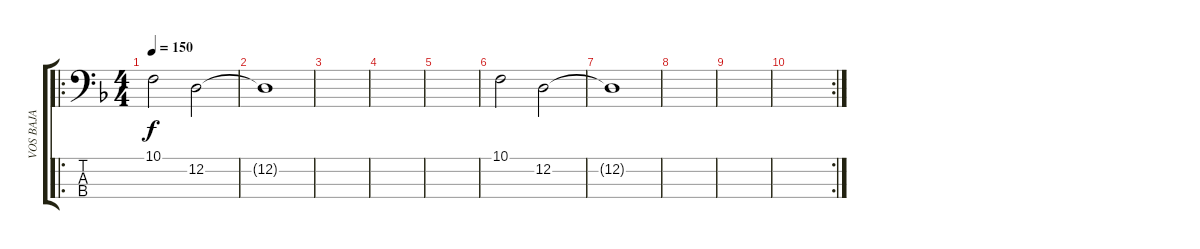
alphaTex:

\track ("VOS BAJA" "VOS BAJA") {instrument voiceoohs}
\staff {score tabs}
\tuning (G2 D2 A1 E1) {hide}
\ro
\ts (4 4)
\tempo 150
\clef f4
\ks dminor
10.1.2{dy f} 12.2.2 |
12.2{t}.1 |
|
|
|
10.1.2 12.2.2 |
12.2{t}.1 |
|
|
\rc 2
